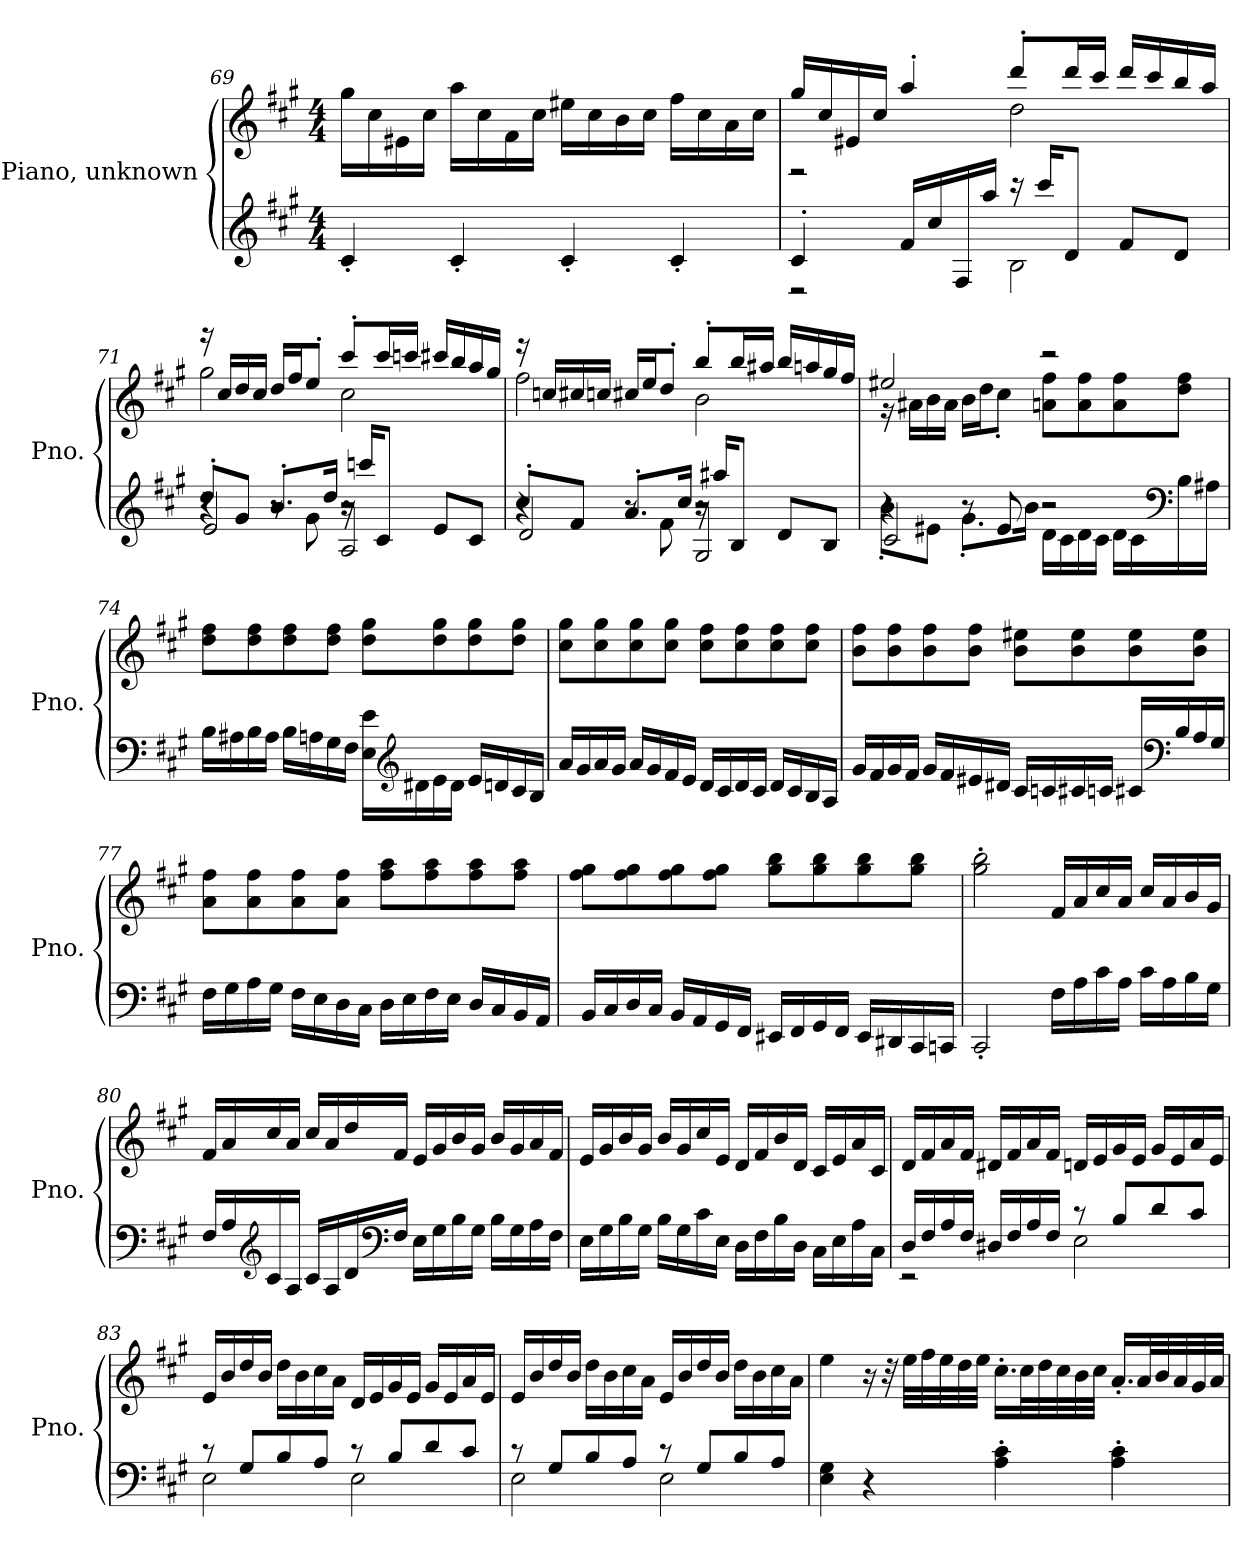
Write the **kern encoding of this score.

**kern	**kern
*part1	*part1
*staff2	*staff1
*I"Piano, unknown	*
*I'Pno.	*
!!LO:LB:g=z
*clefG2	*clefG2
*k[f#c#g#]	*k[f#c#g#]
*M4/4	*M4/4
=69	=69
4c#'/	16gg#\LL
.	16cc#\
.	16e#X\
.	16cc#\JJ
4c#'/	16aa\LL
.	16cc#\
.	16f#\
.	16cc#\JJ
4c#'/	16ee#X\LL
.	16cc#\
.	16b\
.	16cc#\JJ
4c#'/	16ff#\LL
.	16cc#\
.	16a\
.	16cc#\JJ
=70	=70
*^	*^
4c#'/	2r	16gg#/LL	2r
.	.	16cc#/	.
.	.	16e#X/	.
.	.	16cc#/JJ	.
16f#/LL	.	4aa'/	.
16cc#/	.	.	.
16F#/	.	.	.
16aa/JJ	.	.	.
16r	2B\	8ddd'/L	2dd\
16ccc#/KL	.	.	.
8d/J	.	16ddd/L	.
.	.	16ccc#/JJ	.
8f#/L	.	16ddd/LL	.
.	.	16ccc#/	.
8d/J	.	16bb/	.
.	.	16aa/JJ	.
!!LO:LB:g=z	!!
=71	=71	=71	=71
*	*^	*	*
8dd'/L	4r	2e/	16r	2gg#\
.	.	.	16cc#/LL	.
8g#/J	.	.	16dd/	.
.	.	.	16cc#/JJ	.
8.b'/L	8r	.	16dd/LL	.
.	.	.	16ff#/J	.
.	8g#\	.	8ee'/J	.
16dd/Jk	.	.	.	.
16r	2r	2A/	8ccc#'/L	2cc#\
16cccn/KL	.	.	.	.
8c#/J	.	.	16ccc#/L	.
.	.	.	16cccn/JJ	.
8e/L	.	.	16ccc#X/LL	.
.	.	.	16bb/	.
8c#/J	.	.	16aa/	.
.	.	.	16gg#/JJ	.
=72	=72	=72	=72	=72
8cc#'/L	4r	2d/	16r	2ff#\
.	.	.	16ccn/LL	.
8f#/J	.	.	16cc#X/	.
.	.	.	16ccn/JJ	.
8.a'/L	8r	.	16cc#X/LL	.
.	.	.	16ee/J	.
.	8f#\	.	8dd'/J	.
16cc#/Jk	.	.	.	.
16r	2r	2G#/	8bb'/L	2b\
16aa#X/KL	.	.	.	.
8B/J	.	.	16bb/L	.
.	.	.	16aa#X/JJ	.
8d/L	.	.	16bb/LL	.
.	.	.	16aan/	.
8B/J	.	.	16gg#/	.
.	.	.	16ff#/JJ	.
!!LO:PB:g=z	!!
=73	=73	=73	=73	=73
4r	8b'\L	2c#/	2ee#X/	16r
.	.	.	.	16a#X\LL
.	8e#X\J	.	.	16b\
.	.	.	.	16a#\JJ
8r	8.g#'\L	.	.	16b\LL
.	.	.	.	16dd\J
8e#/	.	.	.	8cc#'\J
.	16b\Jk	.	.	.
2r	16d\LL	2r	2r	8an\ 8ff#\L
.	16c#\	.	.	.
.	16d\	.	.	8a\ 8ff#\
.	16c#\JJ	.	.	.
.	16d\LL	.	.	8a\ 8ff#\
.	16c#\	.	.	.
*clefF4	*	*	*	*
.	16B\	.	.	8dd\ 8ff#\J
.	16A#X\JJ	.	.	.
*v	*v	*v	*	*
*	*v	*v
=74	=74
16B\LL	8dd\ 8ff#\L
16A#X\	.
16B\	8dd\ 8ff#\
16A#\JJ	.
16B\LL	8dd\ 8ff#\
16An\	.
16G#\	8dd\ 8ff#\J
16F#\JJ	.
16E\ 16e\LL	8dd\ 8gg#\L
*clefG2	*
16d#X\	.
16e\	8dd\ 8gg#\
16d#\JJ	.
16e/LL	8dd\ 8gg#\
16dn/	.
16c#/	8dd\ 8gg#\J
16B/JJ	.
!!LO:LB:g=z
=75	=75
16a/LL	8cc#\ 8gg#\L
16g#/	.
16a/	8cc#\ 8gg#\
16g#/JJ	.
16a/LL	8cc#\ 8gg#\
16g#/	.
16f#/	8cc#\ 8gg#\J
16e/JJ	.
16d/LL	8cc#\ 8ff#\L
16c#/	.
16d/	8cc#\ 8ff#\
16c#/JJ	.
16d/LL	8cc#\ 8ff#\
16c#/	.
16B/	8cc#\ 8ff#\J
16A/JJ	.
=76	=76
16g#/LL	8b\ 8ff#\L
16f#/	.
16g#/	8b\ 8ff#\
16f#/JJ	.
16g#/LL	8b\ 8ff#\
16f#/	.
16e#X/	8b\ 8ff#\J
16d#X/JJ	.
16c#/LL	8b\ 8ee#X\L
16cn/	.
16c#X/	8b\ 8ee#\
16cn/JJ	.
16c#X/LL	8b\ 8ee#\
*clefF4	*
16B/	.
16A/	8b\ 8ee#\J
16G#/JJ	.
!!LO:LB:g=z
=77	=77
16F#\LL	8a\ 8ff#\L
16G#\	.
16A\	8a\ 8ff#\
16G#\JJ	.
16F#\LL	8a\ 8ff#\
16E\	.
16D\	8a\ 8ff#\J
16C#\JJ	.
16D\LL	8ff#\ 8aa\L
16E\	.
16F#\	8ff#\ 8aa\
16E\JJ	.
16D/LL	8ff#\ 8aa\
16C#/	.
16BB/	8ff#\ 8aa\J
16AA/JJ	.
=78	=78
16BB/LL	8ff#\ 8gg#\L
16C#/	.
16D/	8ff#\ 8gg#\
16C#/JJ	.
16BB/LL	8ff#\ 8gg#\
16AA/	.
16GG#/	8ff#\ 8gg#\J
16FF#/JJ	.
16EE#X/LL	8gg#\ 8bb\L
16FF#/	.
16GG#/	8gg#\ 8bb\
16FF#/JJ	.
16EE#/LL	8gg#\ 8bb\
16DD#X/	.
16CC#/	8gg#\ 8bb\J
16CCn/JJ	.
=79	=79
2CC#'/	2gg#\' 2bb\'
16F#\LL	16f#/LL
16A\	16a/
16c#\	16cc#/
16A\JJ	16a/JJ
16c#\LL	16cc#/LL
16A\	16a/
16B\	16b/
16G#\JJ	16g#/JJ
!!LO:LB:g=z
=80	=80
16F#/LL	16f#/LL
16A/	16a/
*clefG2	*
16c#/	16cc#/
16A/JJ	16a/JJ
16c#/LL	16cc#/LL
16A/	16a/
16d/	16dd/
*clefF4	*
16F#/JJ	16f#/JJ
16E\LL	16e/LL
16G#\	16g#/
16B\	16b/
16G#\JJ	16g#/JJ
16B\LL	16b/LL
16G#\	16g#/
16A\	16a/
16F#\JJ	16f#/JJ
=81	=81
16E\LL	16e/LL
16G#\	16g#/
16B\	16b/
16G#\JJ	16g#/JJ
16B\LL	16b/LL
16G#\	16g#/
16c#\	16cc#/
16E\JJ	16e/JJ
16D\LL	16d/LL
16F#\	16f#/
16B\	16b/
16D\JJ	16d/JJ
16C#\LL	16c#/LL
16E\	16e/
16A\	16a/
16C#\JJ	16c#/JJ
!!LO:LB:g=z
=82	=82
*^	*
16D/LL	2r	16d/LL
16F#/	.	16f#/
16A/	.	16a/
16F#/JJ	.	16f#/JJ
16D#X/LL	.	16d#X/LL
16F#/	.	16f#/
16A/	.	16a/
16F#/JJ	.	16f#/JJ
8r	2E\	16dn/LL
.	.	16e/
8B/L	.	16g#/
.	.	16e/JJ
8d/	.	16g#/LL
.	.	16e/
8c#/J	.	16a/
.	.	16e/JJ
=83	=83	=83
8r	2E\	16e/LL
.	.	16b/
8G#/L	.	16dd/
.	.	16b/JJ
8B/	.	16dd\LL
.	.	16b\
8A/J	.	16cc#\
.	.	16a\JJ
8r	2E\	16d/LL
.	.	16e/
8B/L	.	16g#/
.	.	16e/JJ
8d/	.	16g#/LL
.	.	16e/
8c#/J	.	16a/
.	.	16e/JJ
!!LO:LB:g=z
=84	=84	=84
8r	2E\	16e/LL
.	.	16b/
8G#/L	.	16dd/
.	.	16b/JJ
8B/	.	16dd\LL
.	.	16b\
8A/J	.	16cc#\
.	.	16a\JJ
8r	2E\	16e/LL
.	.	16b/
8G#/L	.	16dd/
.	.	16b/JJ
8B/	.	16dd\LL
.	.	16b\
8A/J	.	16cc#\
.	.	16a\JJ
*v	*v	*
=85	=85
4E\ 4G#\	4ee\
4r	16r
.	32r
.	32ee\LLL
.	32ff#\
.	32ee\
.	32dd\
.	32ee\JJJ
4A\' 4c#\'	16.cc#'\LL
.	32cc#\L
.	32dd\
.	32cc#\
.	32b\
.	32cc#\JJJ
4A\' 4c#\'	16.a'/LL
.	32a/L
.	32b/
.	32a/
.	32g#/
.	32a/JJJ
=	=
*-	*-
